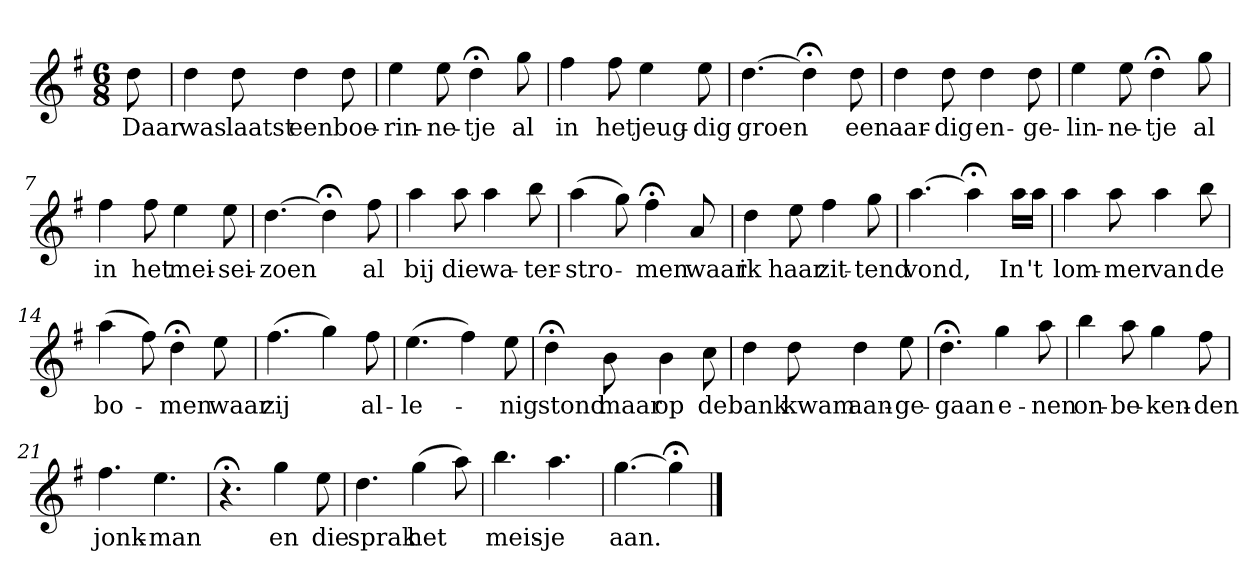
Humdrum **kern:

**kern	**text
*part1	*part1
*staff1	*staff1
*k[f#]	*
*G:	*
*M6/8	*
*MM120	*
=	=
8dd	Daar
=1	=1
4dd	was
8dd	laatst
4dd	een
8dd	boe-
=2	=2
4ee	-rin-
8ee	-ne-
4dd;<	-tje
8gg	al
=3	=3
4ff#	in
8ff#	het
4ee	jeug-
8ee	-dig
=4	=4
[4.dd	groen
4dd;<]	.
8dd	een
=5	=5
4dd	aar-
8dd	-dig
4dd	en-
8dd	-ge-
=6	=6
4ee	-lin-
8ee	-ne-
4dd;<	-tje
8gg	al
=7	=7
4ff#	in
8ff#	het
4ee	mei-
8ee	-sei-
=8	=8
[4.dd	-zoen
4dd;<]	.
8ff#	al
=9	=9
4aa	bij
8aa	die
4aa	wa-
8bb	-ter-
=10	=10
(4aa	-stro-
8gg)	.
4ff#;<	-men
8a	waar
=11	=11
4dd	ik
8ee	haar
4ff#	zit-
8gg	-tend
=12	=12
[4.aa	vond,
4aa;<]	.
16aaLL	In
16aaJJ	't
=13	=13
4aa	lom-
8aa	-mer
4aa	van
8bb	de
=14	=14
(4aa	bo-
8ff#)	.
4dd;<	-men
8ee	waar
=15	=15
(4.ff#	zij
4gg)	.
8ff#	al-
=16	=16
(4.ee	-le-
4ff#)	.
8ee	-nig
=17	=17
4dd;<	stond
8b	maar
4b	op
8cc	de
=18	=18
4dd	bank
8dd	kwam
4dd	aan-
8ee	-ge-
=19	=19
4.dd;<	-gaan
4gg	e-
8aa	-nen
=20	=20
4bb	on-
8aa	-be-
4gg	-ken-
8ff#	-den
=21	=21
4.ff#	jonk-
4.ee	-man
=22	=22
4.r;<	.
4gg	en
8ee	die
=23	=23
4.dd	sprak
(4gg	het
8aa)	.
=24	=24
4.bb	meis-
4.aa	-je
=25	=25
[4.gg	aan.
4gg;<]	.
==	==
*-	*-
